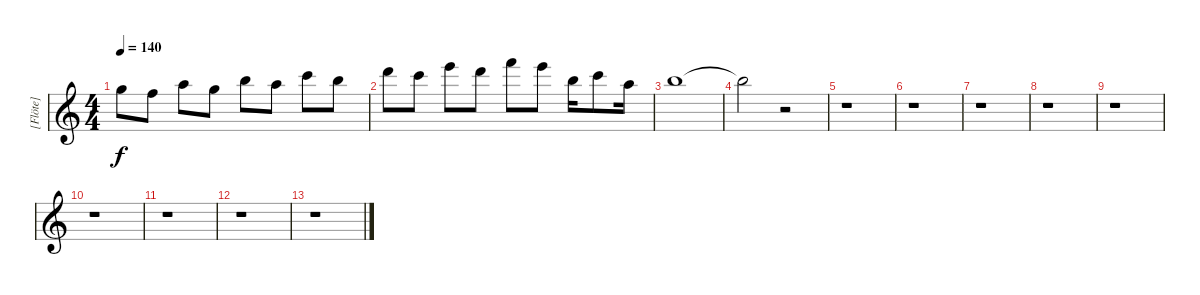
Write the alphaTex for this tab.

\track ("[Flöte]" "[Flöte]") {instrument flute}
\staff {score}
\tuning (E4 B3 G3 D3 A2 E2) {hide}
\ts (4 4)
\tempo 140
\clef g2
\ks c
15.1.8{dy f} 13.1.8 17.1.8 15.1.8 19.1.8 17.1.8 20.1.8 19.1.8 |
22.1.8 20.1.8 24.1.8 22.1.8 30.2.8 29.2.8 19.1.16 20.1.8 17.1.16 |
19.1.1 |
19.1{t}.2 r.2 |
r.1 |
r.1 |
r.1 |
r.1 |
r.1 |
r.1 |
r.1 |
r.1 |
r.1
